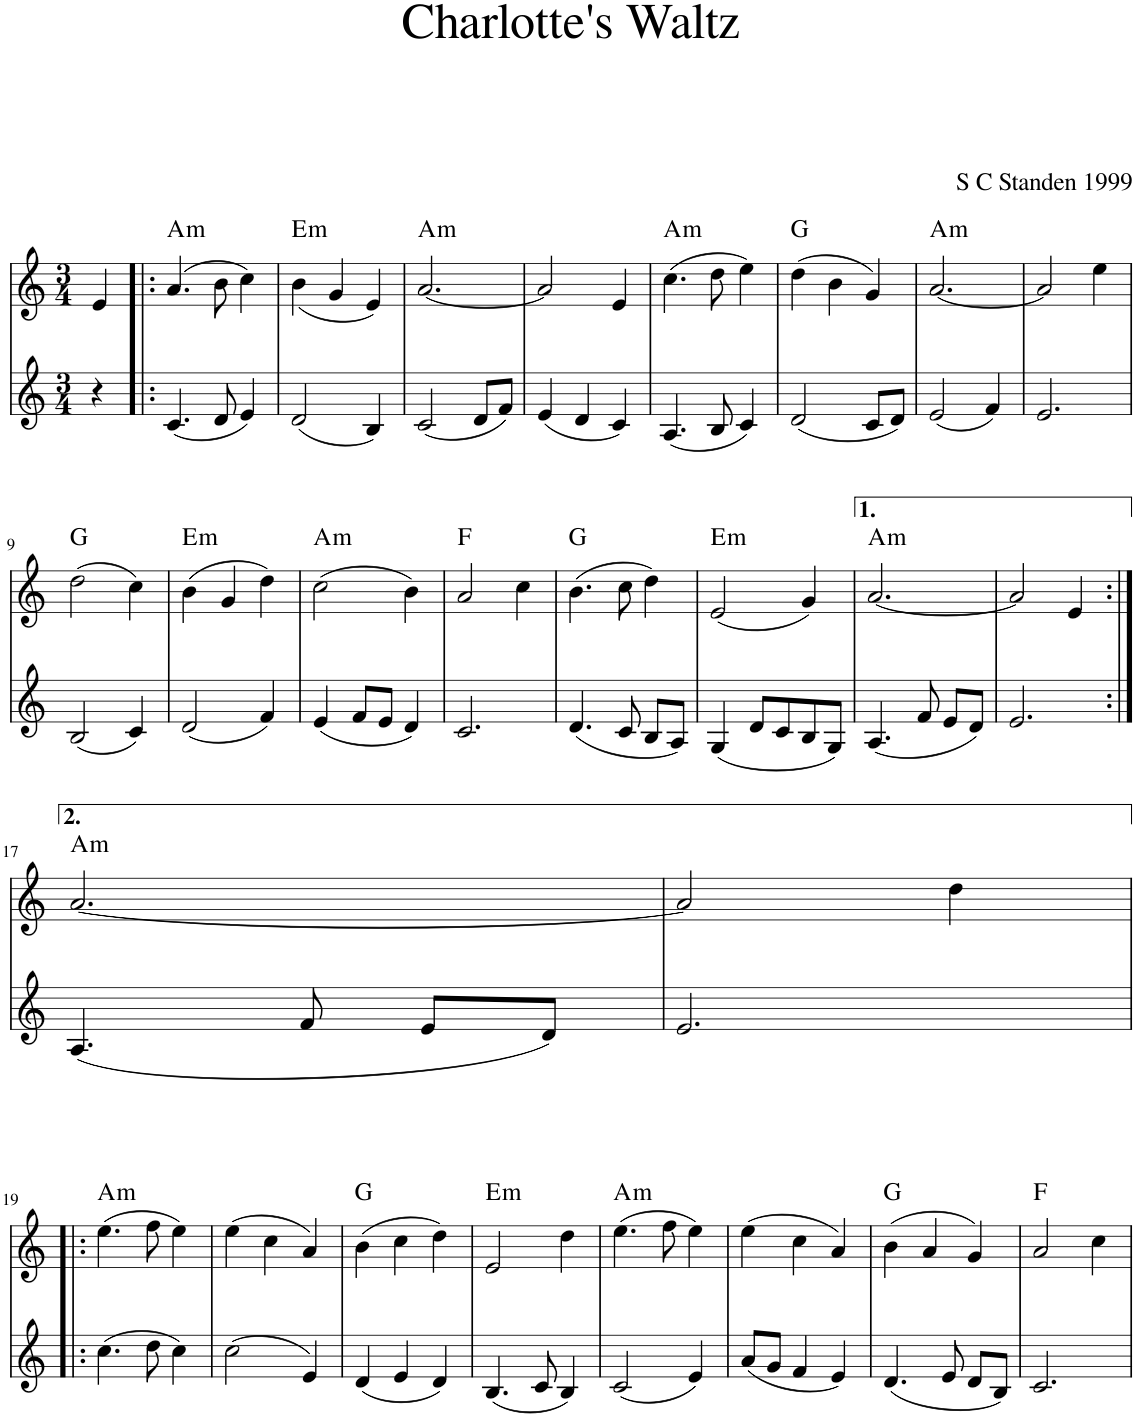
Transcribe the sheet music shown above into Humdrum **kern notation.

**kern	**kern	**harte
*part1	*part1	*part1
*staff2	*staff1	*
*I"Violin	*	*
*I'Vln	*	*
*clefG2	*clefG2	*
*k[]	*k[]	*
*M3/4	*M3/4	*
=	=	=
4r	4e/	.
=1!|:	=1!|:	=1!|:
!	!	!LO:H:kt=m
4.c/	(4.a/	A:min
8d/	8b\	.
4e/	4cc\)	.
=2	=2	=2
!	!	!LO:H:kt=m
2d/	(<4b\	E:min
.	4g/	.
4B/	4e/)	.
=3	=3	=3
!	!	!LO:H:kt=m
2c/	[2.a/	A:min
8d/L	.	.
8f/J	.	.
=4	=4	=4
4e/	2a/]	.
4d/	.	.
4c/	4e/	.
=5	=5	=5
!	!	!LO:H:kt=m
4.A/	(4.cc\	A:min
8B/	8dd\	.
4c/	4ee\)	.
=6	=6	=6
2d/	(4dd\	G:maj
.	4b\	.
8c/L	4g/)	.
8d/J	.	.
=7	=7	=7
!	!	!LO:H:kt=m
2e/	[2.a/	A:min
4f/	.	.
=8	=8	=8
2.e/	2a/]	.
.	4ee\	.
!!LO:LB:g=z
=9	=9	=9
2B/	(2dd\	G:maj
4c/	4cc\)	.
=10	=10	=10
!	!	!LO:H:kt=m
2d/	(4b\	E:min
.	4g/	.
4f/	4dd\)	.
=11	=11	=11
!	!	!LO:H:kt=m
4e/	(2cc\	A:min
8f/L	.	.
8e/J	.	.
4d/	4b\)	.
=12	=12	=12
2.c/	2a/	F:maj
.	4cc\	.
=13	=13	=13
4.d/	(4.b\	G:maj
8c/	8cc\	.
8B/L	4dd\)	.
8A/J	.	.
=14	=14	=14
!	!	!LO:H:kt=m
4G/	(2e/	E:min
8d/L	.	.
8c/	.	.
8B/	4g/)	.
8G/J	.	.
=15	=15	=15
!	!	!LO:H:kt=m
4.A/	[2.a/	A:min
8f/	.	.
8e/L	.	.
8d/J	.	.
=16	=16	=16
2.e/	2a/]	.
.	4e/	.
!!LO:LB:g=z
=17:|!	=17:|!	=17:|!
!	!	!LO:H:kt=m
4.A/	[2.a/	A:min
8f/	.	.
8e/L	.	.
8d/J	.	.
=18	=18	=18
2.e/	2a/]	.
.	4dd\	.
!!LO:LB:g=z
=19!|:	=19!|:	=19!|:
!	!	!LO:H:kt=m
4.cc\	(4.ee\	A:min
8dd\	8ff\	.
4cc\	4ee\)	.
=20	=20	=20
2cc\	(4ee\	.
.	4cc\	.
4e/	4a/)	.
=21	=21	=21
4d/	(4b\	G:maj
4e/	4cc\	.
4d/	4dd\)	.
=22	=22	=22
!	!	!LO:H:kt=m
4.B/	2e/	E:min
8c/	.	.
4B/	4dd\	.
=23	=23	=23
!	!	!LO:H:kt=m
2c/	(4.ee\	A:min
.	8ff\	.
4e/	4ee\)	.
=24	=24	=24
8a/L	(4ee\	.
8g/J	.	.
4f/	4cc\	.
4e/	4a/)	.
=25	=25	=25
4.d/	(4b\	G:maj
.	4a/	.
8e/	.	.
8d/L	4g/)	.
8B/J	.	.
=26	=26	=26
2.c/	2a/	F:maj
.	4cc\	.
=	=	=
*-	*-	*-
